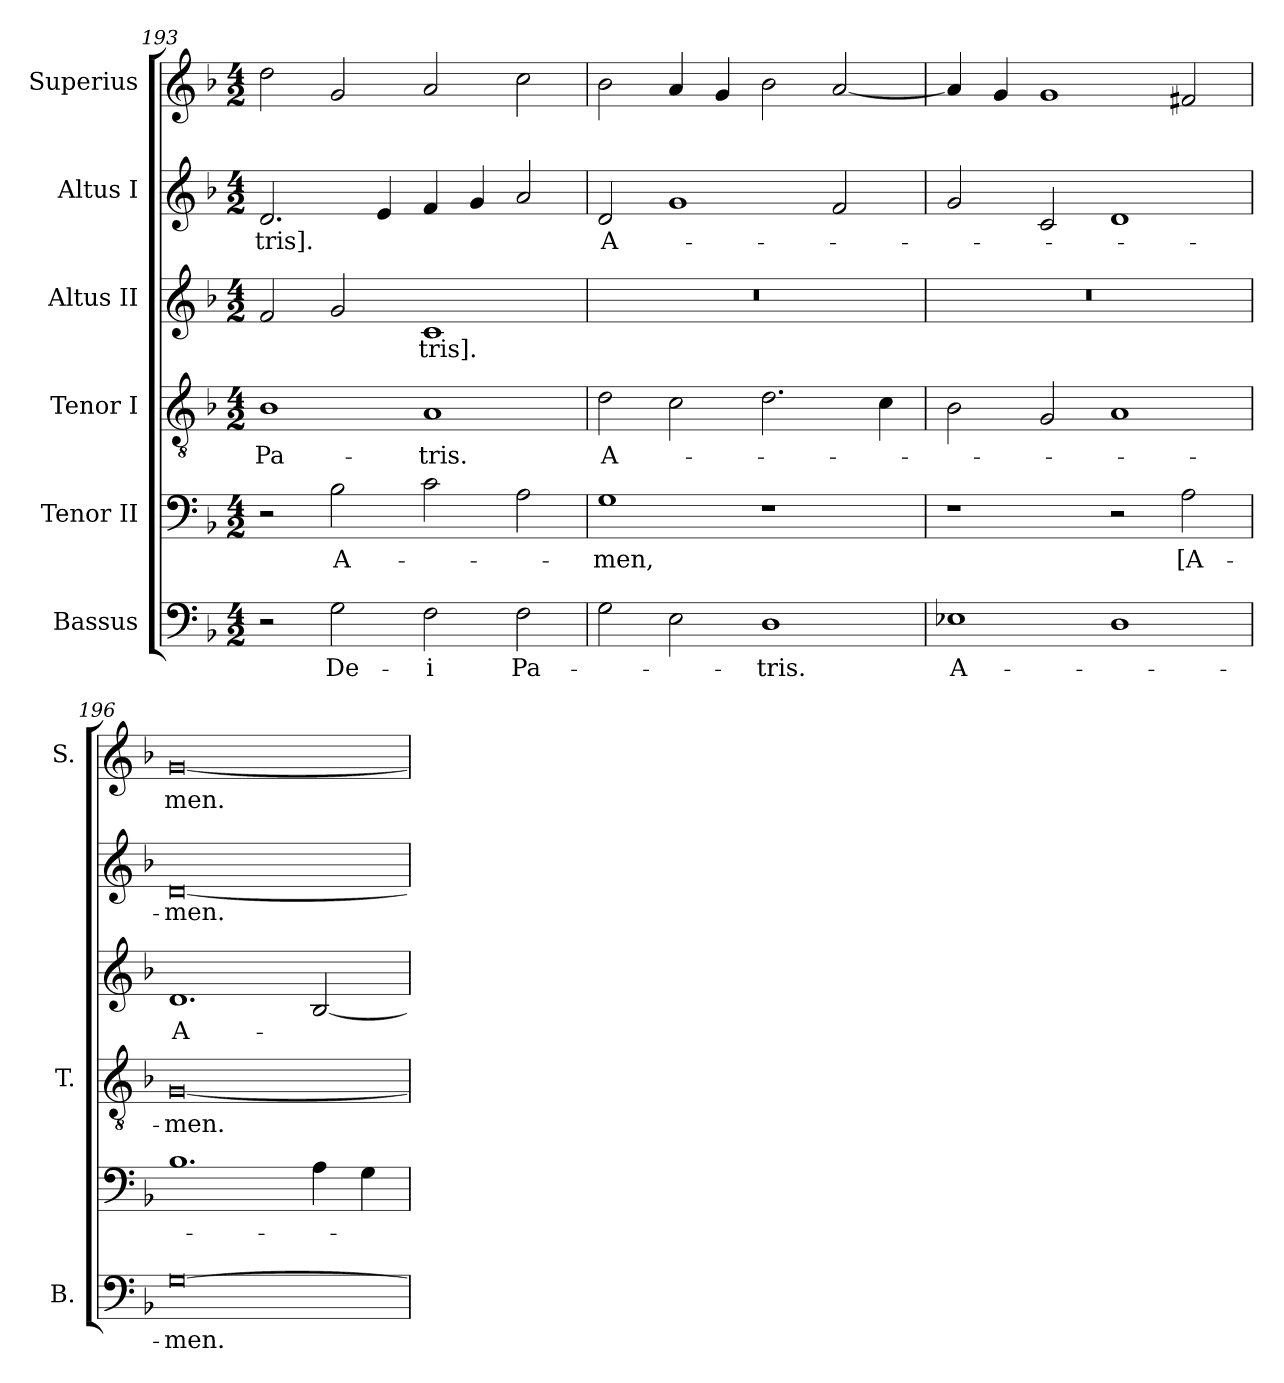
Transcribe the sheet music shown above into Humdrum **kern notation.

**kern	**text	**kern	**text	**kern	**text	**kern	**text	**kern	**text	**kern	**text
*part6	*part6	*part5	*part5	*part4	*part4	*part3	*part3	*part2	*part2	*part1	*part1
*staff6	*staff6	*staff5	*staff5	*staff4	*staff4	*staff3	*staff3	*staff2	*staff2	*staff1	*staff1
*I"Bassus	*	*I"Tenor II	*	*I"Tenor I	*	*I"Altus II	*	*I"Altus I	*	*I"Superius	*
*I'B.	*	*	*	*I'T.	*	*	*	*	*	*I'S.	*
*clefF4	*	*clefF4	*	*clefGv2	*	*clefG2	*	*clefG2	*	*clefG2	*
*	*	*	*	*ITrd7c12	*	*	*	*	*	*	*
*k[b-]	*	*k[b-]	*	*k[b-]	*	*k[b-]	*	*k[b-]	*	*k[b-]	*
*F:	*	*F:	*	*F:	*	*F:	*	*F:	*	*F:	*
*M4/2	*	*M4/2	*	*M4/2	*	*M4/2	*	*M4/2	*	*M4/2	*
=193	=193	=193	=193	=193	=193	=193	=193	=193	=193	=193	=193
!	!	!	!	!	!LO:LY:b:color=#000000	!	!	!	!	!	!
!	!	!	!	!	!	!	!	!	!LO:LY:b:color=#000000	!	!
2r	.	2r	.	1BB-i	Pa-	2fi/	.	2.di/	-tris].	2ddi\	.
!	!LO:LY:b:color=#000000	!	!	!	!	!	!	!	!	!	!
!	!	!	!LO:LY:b:color=#000000	!	!	!	!	!	!	!	!
2Gi\	De-	2B-i\	A-	.	.	2gi/	.	.	.	2gi/	.
.	.	.	.	.	.	.	.	4ei/	.	.	.
!	!LO:LY:b:color=#000000	!	!	!	!	!	!	!	!	!	!
!	!	!	!	!	!LO:LY:b:color=#000000	!	!	!	!	!	!
!	!	!	!	!	!	!	!LO:LY:b:color=#000000	!	!	!	!
2Fi\	-i	2ci\	.	1AAi	-tris.	1ci	-tris].	4fi/	.	2ai/	.
.	.	.	.	.	.	.	.	4gi/	.	.	.
!	!LO:LY:b:color=#000000	!	!	!	!	!	!	!	!	!	!
2Fi\	Pa-	2Ai\	.	.	.	.	.	2ai/	.	2cci\	.
!!LO:LB:g=z
=194	=194	=194	=194	=194	=194	=194	=194	=194	=194	=194	=194
!	!	!	!LO:LY:b:color=#000000	!	!	!	!	!	!	!	!
!	!	!	!	!	!LO:LY:b:color=#000000	!LO:N:vis=1	!	!	!	!	!
!	!	!	!	!	!	!	!	!	!LO:LY:b:color=#000000	!	!
2Gi\	.	1Gi	-men,	2Di\	A-	0r	.	2di/	A-	2b-i\	.
2Ei\	.	.	.	2Ci\	.	.	.	1gi	.	4ai/	.
.	.	.	.	.	.	.	.	.	.	4gi/	.
!	!LO:LY:b:color=#000000	!	!	!	!	!	!	!	!	!	!
1Di	-tris.	1r	.	2.Di\	.	.	.	.	.	2b-i\	.
.	.	.	.	.	.	.	.	2fi/	.	[<2ai/	.
.	.	.	.	4Ci\	.	.	.	.	.	.	.
=195	=195	=195	=195	=195	=195	=195	=195	=195	=195	=195	=195
!	!LO:LY:b:color=#000000	!	!	!	!	!LO:N:vis=1	!	!	!	!	!
1E-Xi	A-	1r	.	2BB-i\	.	0r	.	2gi/	.	4ai/]	.
.	.	.	.	.	.	.	.	.	.	4gi/	.
.	.	.	.	2GGi/	.	.	.	2ci/	.	1gi	.
1Di	.	2r	.	1AAi	.	.	.	1di	.	.	.
!	!	!	!LO:LY:b:color=#000000	!	!	!	!	!	!	!	!
.	.	2Ai\	[A-	.	.	.	.	.	.	2f#Xi/	.
=196	=196	=196	=196	=196	=196	=196	=196	=196	=196	=196	=196
!	!LO:LY:b:color=#000000	!	!	!	!	!	!	!	!	!	!
!	!	!	!	!	!LO:LY:b:color=#000000	!	!	!	!	!	!
!	!	!	!	!	!	!	!LO:LY:b:color=#000000	!	!	!	!
!	!	!	!	!	!	!	!	!	!LO:LY:b:color=#000000	!	!
!	!	!	!	!	!	!	!	!	!	!	!LO:LY:b:color=#000000
[>0Gi	-men.	1.B-i	.	[<0GGi	-men.	1.di	A-	[<0di	-men.	[<0gi	-men.
.	.	4Ai\	.	.	.	[<2B-i/	.	.	.	.	.
.	.	4Gi\	.	.	.	.	.	.	.	.	.
=	=	=	=	=	=	=	=	=	=	=	=
*-	*-	*-	*-	*-	*-	*-	*-	*-	*-	*-	*-
